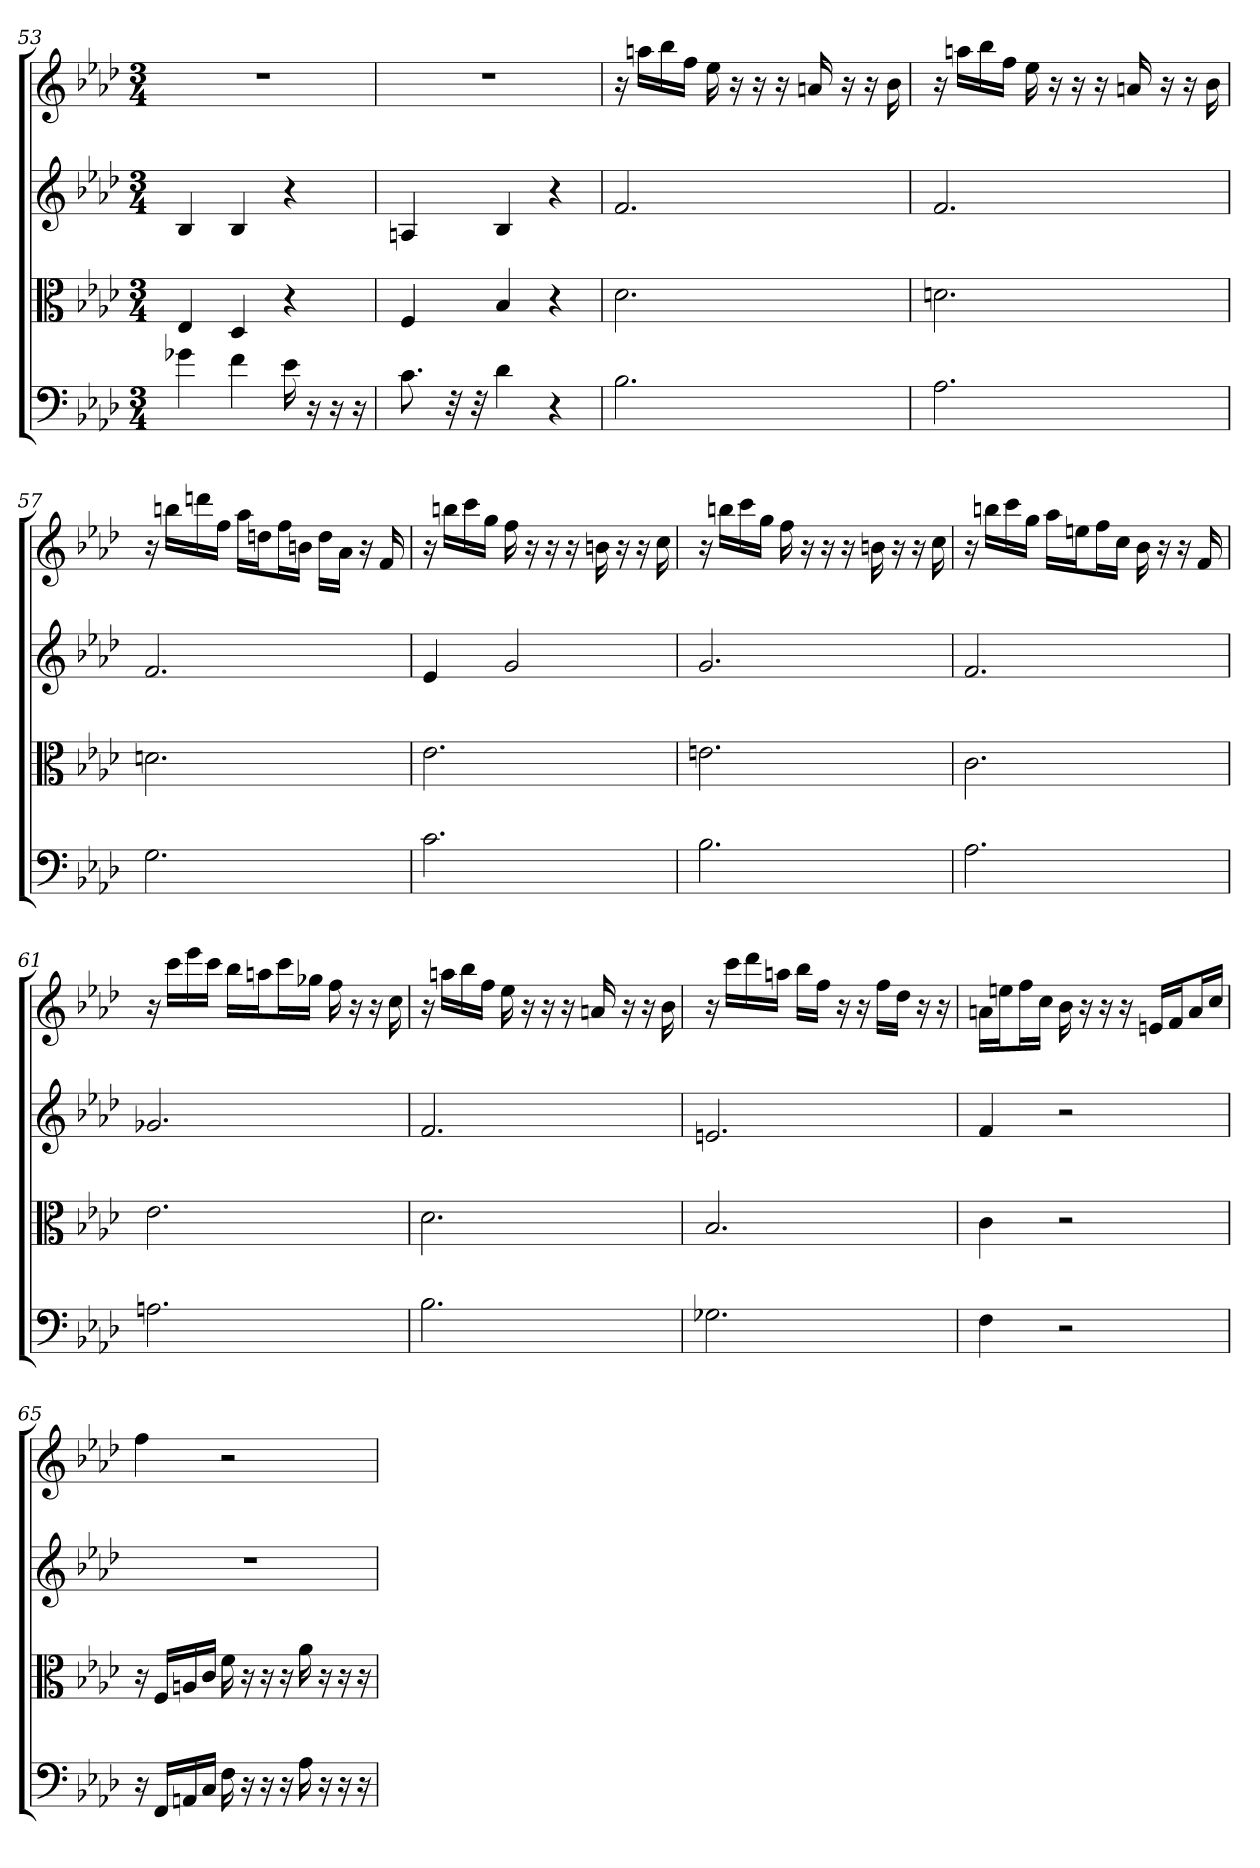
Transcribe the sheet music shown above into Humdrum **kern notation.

**kern	**kern	**kern	**kern
*part4	*part3	*part2	*part1
*staff4	*staff3	*staff2	*staff1
*clefF4	*clefC3	*clefG2	*clefG2
*k[b-e-a-d-]	*k[b-e-a-d-]	*k[b-e-a-d-]	*k[b-e-a-d-]
*A-:	*A-:	*A-:	*A-:
*M3/4	*M3/4	*M3/4	*M3/4
=53	=53	=53	=53
4g-X	4E-	4B-	2.r
4f	4D-	4B-	.
16e-	4r	4r	.
16r	.	.	.
16r	.	.	.
16r	.	.	.
=54	=54	=54	=54
8.c	4F	4An	2.r
32r	.	.	.
32r	.	.	.
4d-	4B-	4B-	.
4r	4r	4r	.
=55	=55	=55	=55
2.B-	2.d-	2.f	16r
.	.	.	16aan\LL
.	.	.	16bb-\
.	.	.	16ff\JJ
.	.	.	16ee-
.	.	.	16r
.	.	.	16r
.	.	.	16r
.	.	.	16an
.	.	.	16r
.	.	.	16r
.	.	.	16b-
=56	=56	=56	=56
2.A-	2.dn	2.f	16r
.	.	.	16aan\LL
.	.	.	16bb-\
.	.	.	16ff\JJ
.	.	.	16ee-
.	.	.	16r
.	.	.	16r
.	.	.	16r
.	.	.	16an
.	.	.	16r
.	.	.	16r
.	.	.	16b-
=57	=57	=57	=57
2.G	2.dn	2.f	16r
.	.	.	16bbn\LL
.	.	.	16dddn\
.	.	.	16ff\JJ
.	.	.	16aa-\LL
.	.	.	16ddn\J
.	.	.	16ff\L
.	.	.	16bn\JJ
.	.	.	16dd\LL
.	.	.	16a-\JJ
.	.	.	16r
.	.	.	16f
=58	=58	=58	=58
2.c	2.e-	4e-	16r
.	.	.	16bbn\LL
.	.	.	16ccc\
.	.	.	16gg\JJ
.	.	2g	16ff
.	.	.	16r
.	.	.	16r
.	.	.	16r
.	.	.	16bn
.	.	.	16r
.	.	.	16r
.	.	.	16cc
=59	=59	=59	=59
2.B-	2.en	2.g	16r
.	.	.	16bbn\LL
.	.	.	16ccc\
.	.	.	16gg\JJ
.	.	.	16ff
.	.	.	16r
.	.	.	16r
.	.	.	16r
.	.	.	16bn
.	.	.	16r
.	.	.	16r
.	.	.	16cc
=60	=60	=60	=60
2.A-	2.c	2.f	16r
.	.	.	16bbn\LL
.	.	.	16ccc\
.	.	.	16gg\JJ
.	.	.	16aa-\LL
.	.	.	16een\J
.	.	.	16ff\L
.	.	.	16cc\JJ
.	.	.	16b-
.	.	.	16r
.	.	.	16r
.	.	.	16f
=61	=61	=61	=61
2.An	2.e-	2.g-X	16r
.	.	.	16ccc\LL
.	.	.	16eee-\
.	.	.	16ccc\JJ
.	.	.	16bb-\LL
.	.	.	16aan\J
.	.	.	16ccc\L
.	.	.	16gg-X\JJ
.	.	.	16ff
.	.	.	16r
.	.	.	16r
.	.	.	16cc
=62	=62	=62	=62
2.B-	2.d-	2.f	16r
.	.	.	16aan\LL
.	.	.	16bb-\
.	.	.	16ff\JJ
.	.	.	16ee-
.	.	.	16r
.	.	.	16r
.	.	.	16r
.	.	.	16an
.	.	.	16r
.	.	.	16r
.	.	.	16b-
=63	=63	=63	=63
2.G-X	2.B-	2.en	16r
.	.	.	16ccc\LL
.	.	.	16ddd-\
.	.	.	16aan\JJ
.	.	.	16bb-\LL
.	.	.	16ff\JJ
.	.	.	16r
.	.	.	16r
.	.	.	16ff\LL
.	.	.	16dd-\JJ
.	.	.	16r
.	.	.	16r
=64	=64	=64	=64
4F	4c	4f	16an\LL
.	.	.	16een\J
.	.	.	16ff\L
.	.	.	16cc\JJ
2r	2r	2r	16b-
.	.	.	16r
.	.	.	16r
.	.	.	16r
.	.	.	16en/LL
.	.	.	16f/J
.	.	.	16a/L
.	.	.	16cc/JJ
=65	=65	=65	=65
16r	16r	2.r	4ff
16FF/LL	16F/LL	.	.
16AAn/	16An/	.	.
16C/JJ	16c/JJ	.	.
16F	16f	.	2r
16r	16r	.	.
16r	16r	.	.
16r	16r	.	.
16A-	16a-	.	.
16r	16r	.	.
16r	16r	.	.
16r	16r	.	.
=	=	=	=
*-	*-	*-	*-
